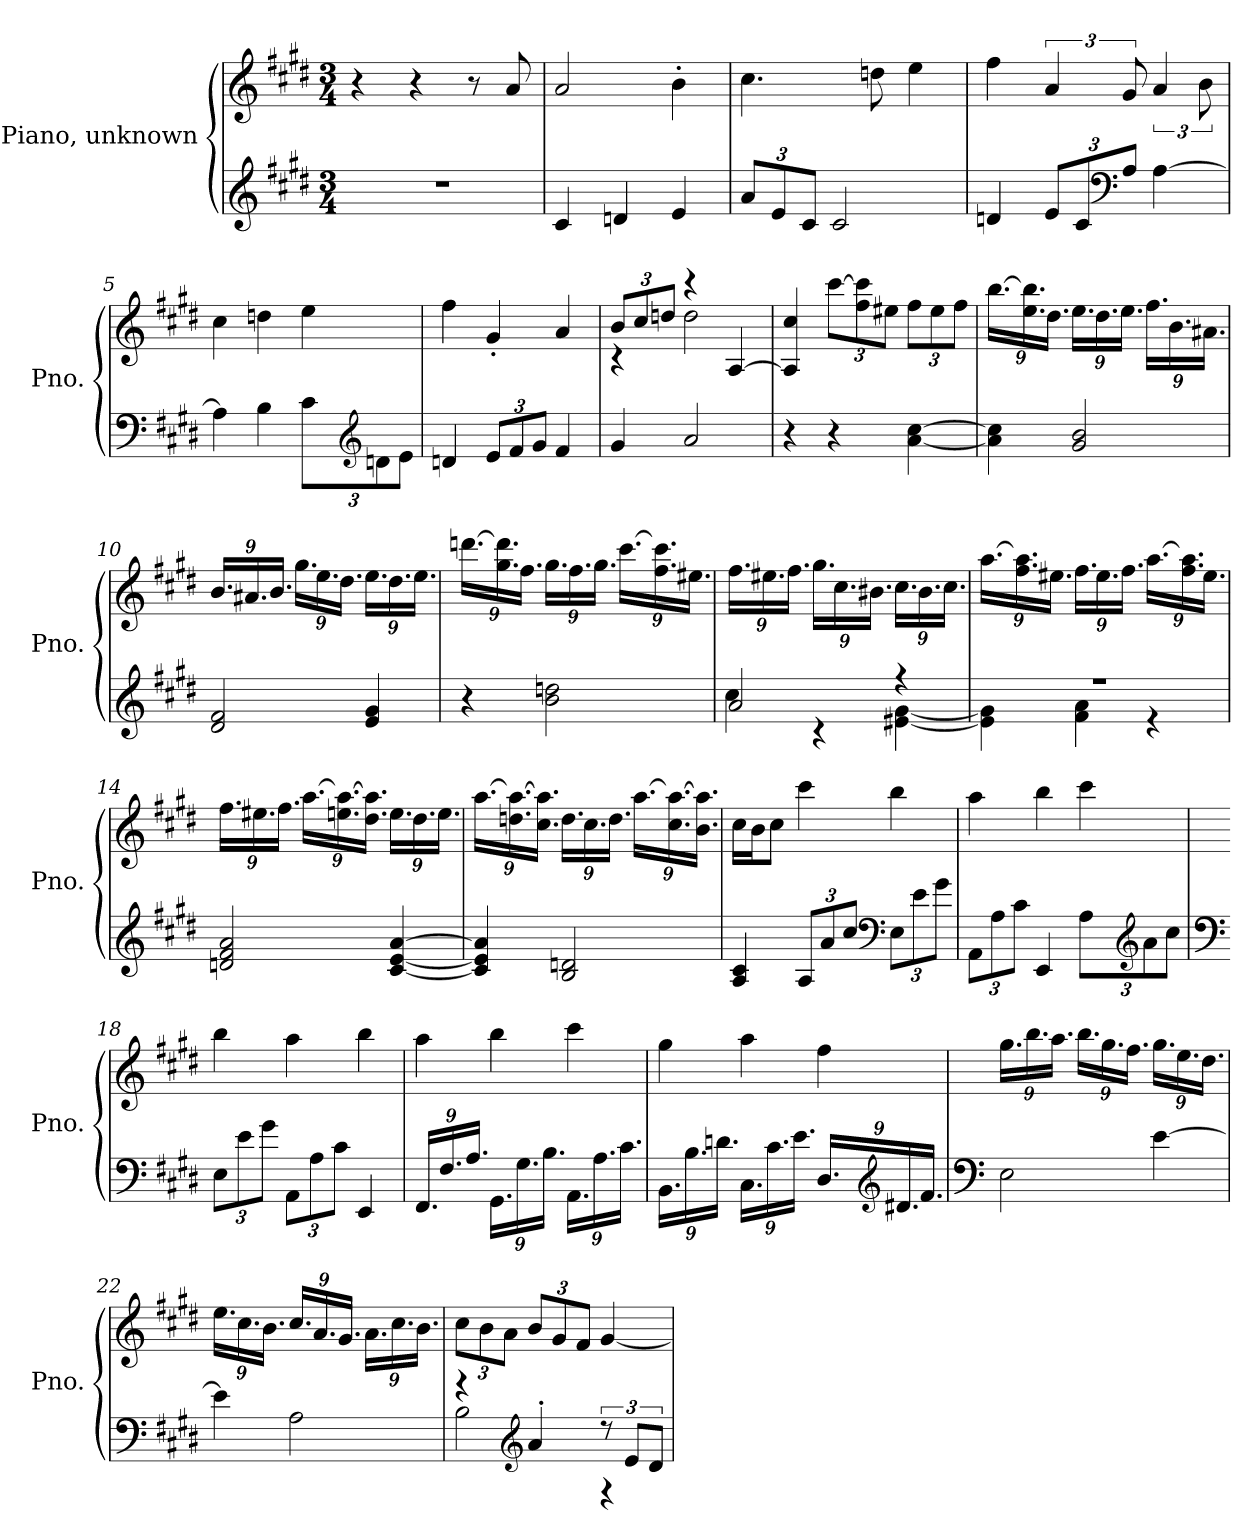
**kern	**kern
*part1	*part1
*staff2	*staff1
*I"Piano, unknown	*
*I'Pno.	*
*clefG2	*clefG2
*k[f#c#g#d#]	*k[f#c#g#d#]
*M3/4	*M3/4
*MM140	*MM140
=1	=1
2.r	4r
.	4r
.	8r
.	8a/
=2	=2
4c#/	2a/
4dn/	.
4e/	4b'\
=3	=3
*Xbrackettup	*
12a/L	4.cc#\
12e/	.
12c#/J	.
2c#/	.
.	8ddn\
.	4ee\
=4	=4
4dn/	4ff#\
12e/L	6a/
12c#/	.
*clefF4	*
12A/J	12g#/
[4A\	6a/
.	12b\
=5	=5
4A\]	4cc#\
4B\	4ddn\
12c#\L	4ee\
*clefG2	*
12dn\	.
12e\J	.
=6	=6
4dn/	4ff#\
12e/L	4g#'/
12f#/	.
12g#/J	.
4f#/	4a/
!!LO:LB:g=z
=7	=7
*	*Xbrackettup
*	*^
4g#/	12b/L	4r
.	12cc#/	.
.	12ddn/J	.
2a/	4r	2dd\
.	[4A/	.
*	*v	*v
=8	=8
4r	4A/] 4cc#/
4r	[12ccc#\L
.	12ff#\ 12ccc#\]
.	12ee#X\J
[4a\ [4cc#\	12ff#\L
.	12ee#\
.	12ff#\J
=9	=9
4a\] 4cc#\]	[18.bb\LL
.	18.ee\ 18.bb\]
.	18.dd#\JJ
2g#/ 2b/	18.ee\LL
.	18.dd#\
.	18.ee\JJ
.	18.ff#\LL
.	18.b\
.	18.a#X\JJ
!!LO:LB:g=z
=10	=10
2d#/ 2f#/	18.b/LL
.	18.a#X/
.	18.b/JJ
.	18.gg#\LL
.	18.ee\
.	18.dd#\JJ
4e/ 4g#/	18.ee\LL
.	18.dd#\
.	18.ee\JJ
=11	=11
4r	[18.dddn\LL
.	18.gg#\ 18.ddd\]
.	18.ff#\JJ
2b\ 2ddn\	18.gg#\LL
.	18.ff#\
.	18.gg#\JJ
.	[18.ccc#\LL
.	18.ff#\ 18.ccc#\]
.	18.ee#X\JJ
!!LO:LB:g=z
=12	=12
*^	*
2a/	4cc#\	18.ff#\LL
.	.	18.ee#X\
.	.	18.ff#\JJ
.	4r	18.gg#\LL
.	.	18.cc#\
.	.	18.b#X\JJ
4r	[4e#X\ [4g#\	18.cc#\LL
.	.	18.b#\
.	.	18.cc#\JJ
=13	=13	=13
2.r	4e#\] 4g#\]	[18.aa\LL
.	.	18.ff#\ 18.aa\]
.	.	18.ee#X\JJ
.	4f#\ 4a\	18.ff#\LL
.	.	18.ee#\
.	.	18.ff#\JJ
.	4r	[18.aa\LL
.	.	18.ff#\ 18.aa\]
.	.	18.ee#\JJ
*v	*v	*
!!LO:LB:g=z
=14	=14
2dn/ 2f#/ 2a/	18.ff#\LL
.	18.ee#X\
.	18.ff#\JJ
.	[18.aa\LL
.	18.een\ 18.aa\_
.	18.dd#\ 18.aa\]JJ
[4c#/ [4e/ [4a/	18.ee\LL
.	18.dd#\
.	18.ee\JJ
=15	=15
4c#/] 4e/] 4a/]	[18.aa\LL
.	18.ddn\ 18.aa\_
.	18.cc#\ 18.aa\]JJ
2B/ 2dn/	18.dd\LL
.	18.cc#\
.	18.dd\JJ
.	[18.aa\LL
.	18.cc#\ 18.aa\_
.	18.b\ 18.aa\]JJ
=16	=16
4A/ 4c#/	16cc#\LL
.	16b\J
.	8cc#\J
12A/L	4ccc#\
12a/	.
12cc#/J	.
*clefF4	*
12E\L	4bb\
12e\	.
12g#\J	.
!!LO:LB:g=z
=17	=17
12AA\L	4aa\
12A\	.
12c#\J	.
4EE/	4bb\
12A\L	4ccc#\
*clefG2	*
12a\	.
12cc#\J	.
=18	=18
*clefF4	*
12E\L	4bb\
12e\	.
12g#\J	.
12AA\L	4aa\
12A\	.
12c#\J	.
4EE/	4bb\
=19	=19
18.FF#/LL	4aa\
18.F#/	.
18.A/JJ	.
18.GG#\LL	4bb\
18.G#\	.
18.B\JJ	.
18.AA\LL	4ccc#\
18.A\	.
18.c#\JJ	.
!!LO:PB:g=z
=20	=20
18.BB\LL	4gg#\
18.B\	.
18.dn\JJ	.
18.C#\LL	4aa\
18.c#\	.
18.e\JJ	.
18.D#/LL	4ff#\
*clefG2	*
18.d#X/	.
18.f#/JJ	.
=21	=21
*clefF4	*
2E\	18.gg#\LL
.	18.bb\
.	18.aa\JJ
.	18.bb\LL
.	18.gg#\
.	18.ff#\JJ
[4e\	18.gg#\LL
.	18.ee\
.	18.dd#\JJ
!!LO:LB:g=z
=22	=22
4e\]	18.ee\LL
.	18.cc#\
.	18.b\JJ
2A\	18.cc#/LL
.	18.a/
.	18.g#/JJ
.	18.a\LL
.	18.cc#\
.	18.b\JJ
=23	=23
*^	*
4r	2B\	12cc#\L
.	.	12b\
.	.	12a\J
*clefG2	*	*
4a'/	.	12b/L
.	.	12g#/
.	.	12f#/J
*brackettup	*	*
12r	4r	[4g#/
12e/L	.	.
12d#/J	.	.
*v	*v	*
=	=
*-	*-
